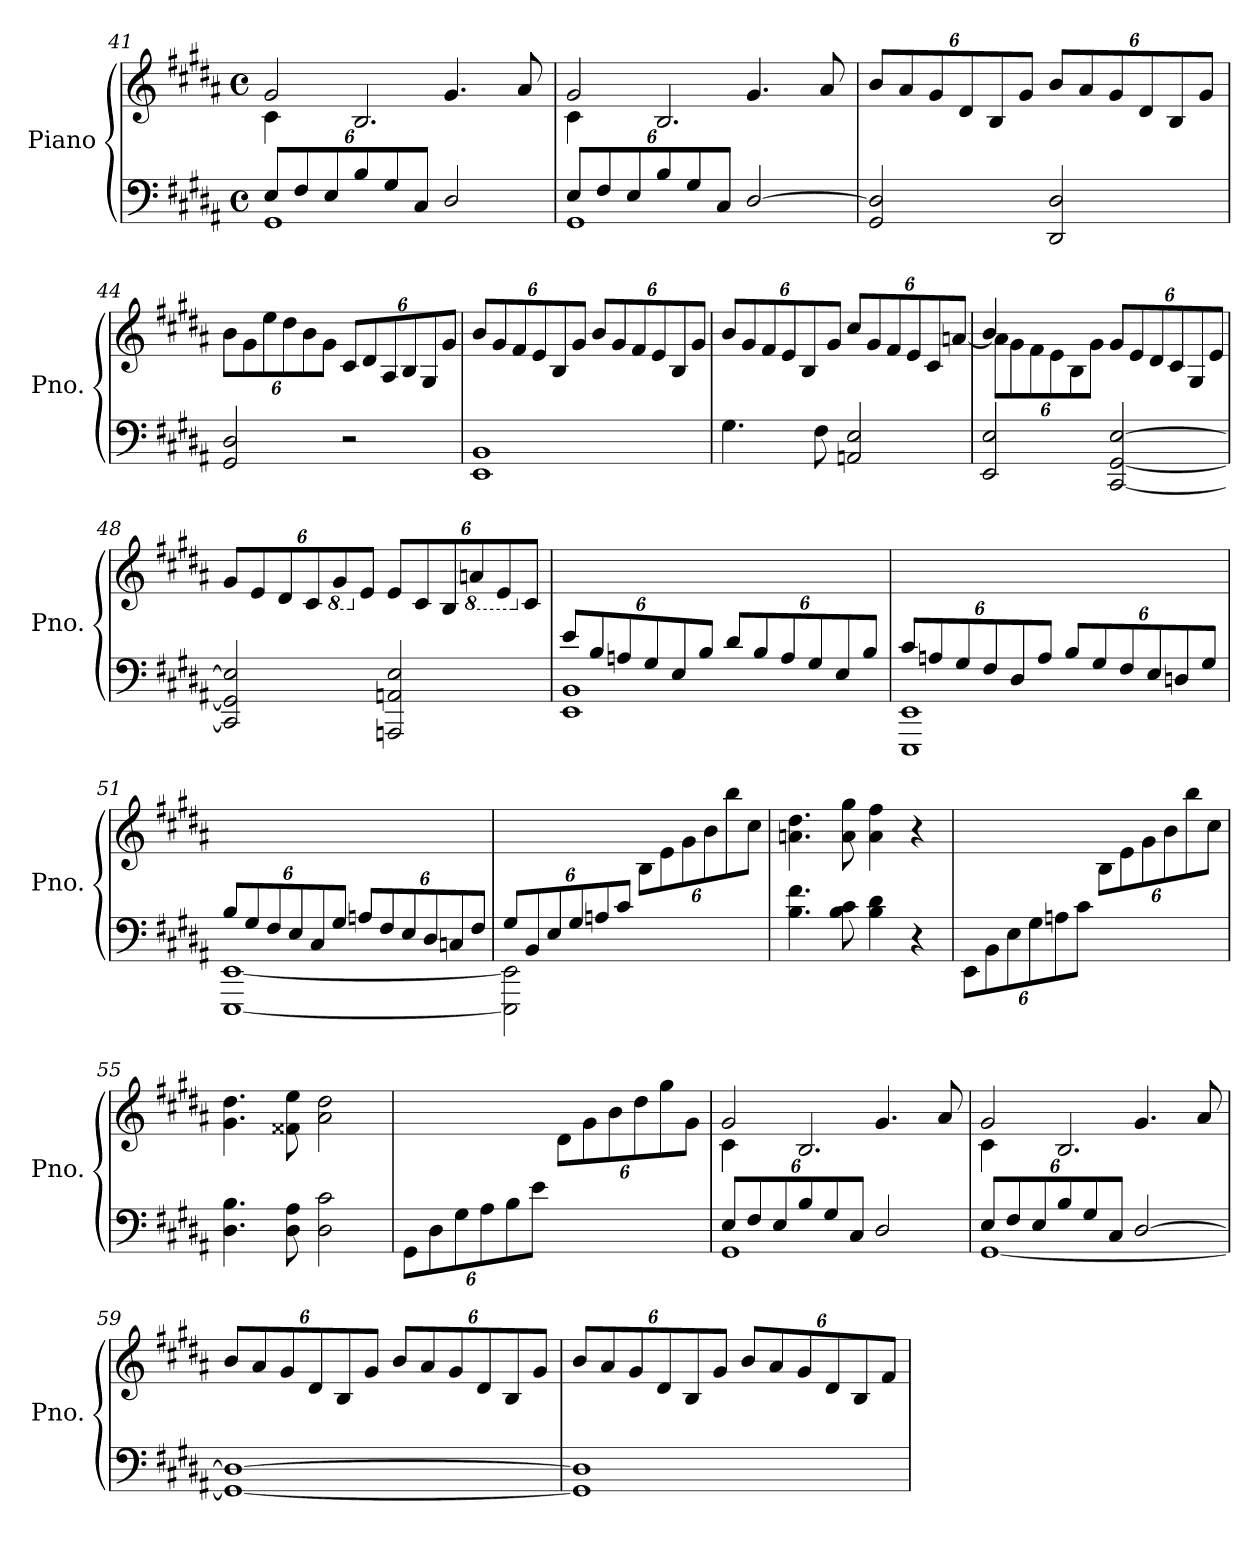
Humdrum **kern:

**kern	**kern
*part1	*part1
*staff2	*staff1
*I"Piano	*
*I'Pno.	*
*clefF4	*clefG2
*k[f#c#g#d#a#]	*k[f#c#g#d#a#]
*M4/4	*M4/4
*met(c)	*met(c)
*Xbrackettup	*
=41	=41
*^	*^
12E/L	1GG#	2g#/	4c#\
12F#/	.	.	.
12E/	.	.	.
12B/	.	.	2.B/
12G#/	.	.	.
12C#/J	.	.	.
2D#/	.	4.g#/	.
.	.	8a#/	.
=42	=42	=42	=42
12E/L	1GG#	2g#/	4c#\
12F#/	.	.	.
12E/	.	.	.
12B/	.	.	2.B/
12G#/	.	.	.
12C#/J	.	.	.
[2D#/	.	4.g#/	.
.	.	8a#/	.
*v	*v	*	*
*	*v	*v
=43	=43
*	*Xbrackettup
2GG#/ 2D#/]	12b/L
.	12a#/
.	12g#/
.	12d#/
.	12B/
.	12g#/J
2DD#/ 2D#/	12b/L
.	12a#/
.	12g#/
.	12d#/
.	12B/
.	12g#/J
!!LO:LB:g=z
=44	=44
2GG#/ 2D#/	12b\L
.	12g#\
.	12ee\
.	12dd#\
.	12b\
.	12g#\J
2r	12c#/L
.	12d#/
.	12A#/
.	12B/
.	12G#/
.	12g#/J
=45	=45
1EE 1BB	12b/L
.	12g#/
.	12f#/
.	12e/
.	12B/
.	12g#/J
.	12b/L
.	12g#/
.	12f#/
.	12e/
.	12B/
.	12g#/J
=46	=46
4.G#\	12b/L
.	12g#/
.	12f#/
.	12e/
.	12B/
8F#\	.
.	12g#/J
2AAn/ 2E/	12cc#/L
.	12g#/
.	12f#/
.	12e/
.	12c#/
.	[12an/J
=47	=47
*	*^
2EE/ 2E/	4b/	12a\L]
.	.	12g#\
.	.	12f#\
.	4ryy	12e\
.	.	12B\
.	.	12g#\J
[2CC#/ [2GG#/ [2E/	2ryy	12g#/L
.	.	12e/
.	.	12d#/
.	.	12c#/
.	.	12G#/
.	.	12e/J
*	*v	*v
!!LO:LB:g=z
=48	=48
2CC#/] 2GG#/] 2E/]	12g#/L
.	12e/
.	12d#/
.	12c#/
*	*8ba
.	12G#/
*	*X8ba
.	12e/J
2AAAn/ 2AAn/ 2E/	12e/L
.	12c#/
.	12B/
*	*8ba
.	12An/
.	12E/
*	*X8ba
.	12c#/J
=49	=49
*^	*
12e/L	1EE 1BB	2ryy
12B/	.	.
12An/	.	.
12G#/	.	.
12E/	.	.
12B/J	.	.
12d#/L	.	2ryy
12B/	.	.
12A/	.	.
12G#/	.	.
12E/	.	.
12B/J	.	.
=50	=50	=50
12c#/L	1EEE 1EE	1ryy
12An/	.	.
12G#/	.	.
12F#/	.	.
12D#/	.	.
12A/J	.	.
12B/L	.	.
12G#/	.	.
12F#/	.	.
12E/	.	.
12Dn/	.	.
12G#/J	.	.
=51	=51	=51
12B/L	[1EEE [1EE	1ryy
12G#/	.	.
12F#/	.	.
12E/	.	.
12C#/	.	.
12G#/J	.	.
12An/L	.	.
12F#/	.	.
12E/	.	.
12D#/	.	.
12Cn/	.	.
12F#/J	.	.
!!LO:LB:g=z
=52	=52	=52
12G#/L	2EEE\] 2EE\]	2ryy
12BB/	.	.
12E/	.	.
12G#/	.	.
12An/	.	.
12c#/J	.	.
2ryy	2ryy	12B\L
.	.	12e\
.	.	12g#\
.	.	12b\
.	.	12bb\
.	.	12cc#\J
*v	*v	*
=53	=53
4.B\ 4.f#\	4.an\ 4.dd#\
8B\ 8c#\	8a\ 8gg#\
4B\ 4d#\	4a\ 4ff#\
4r	4r
=54	=54
12EE\L	2ryy
12BB\	.
12E\	.
12G#\	.
12An\	.
12c#\J	.
2ryy	12B\L
.	12e\
.	12g#\
.	12b\
.	12bb\
.	12cc#\J
=55	=55
4.D#\ 4.B\	4.g#\ 4.dd#\
8D#\ 8A#\	8f##X\ 8ee\
2D#\ 2c#\	2a#\ 2dd#\
=56	=56
12GG#\L	2ryy
12D#\	.
12G#\	.
12A#\	.
12B\	.
12e\J	.
2ryy	12d#\L
.	12g#\
.	12b\
.	12dd#\
.	12gg#\
.	12g#\J
=57	=57
*^	*^
12E/L	1GG#	2g#/	4c#\
12F#/	.	.	.
12E/	.	.	.
12B/	.	.	2.B/
12G#/	.	.	.
12C#/J	.	.	.
2D#/	.	4.g#/	.
.	.	8a#/	.
!!LO:LB:g=z	!!
=58	=58	=58	=58
12E/L	[1GG#	2g#/	4c#\
12F#/	.	.	.
12E/	.	.	.
12B/	.	.	2.B/
12G#/	.	.	.
12C#/J	.	.	.
[2D#/	.	4.g#/	.
.	.	8a#/	.
*v	*v	*	*
*	*v	*v
=59	=59
1GG#_ 1D#_	12b/L
.	12a#/
.	12g#/
.	12d#/
.	12B/
.	12g#/J
.	12b/L
.	12a#/
.	12g#/
.	12d#/
.	12B/
.	12g#/J
=60	=60
1GG#] 1D#]	12b/L
.	12a#/
.	12g#/
.	12d#/
.	12B/
.	12g#/J
.	12b/L
.	12a#/
.	12g#/
.	12d#/
.	12B/
.	12f#/J
=	=
*-	*-
